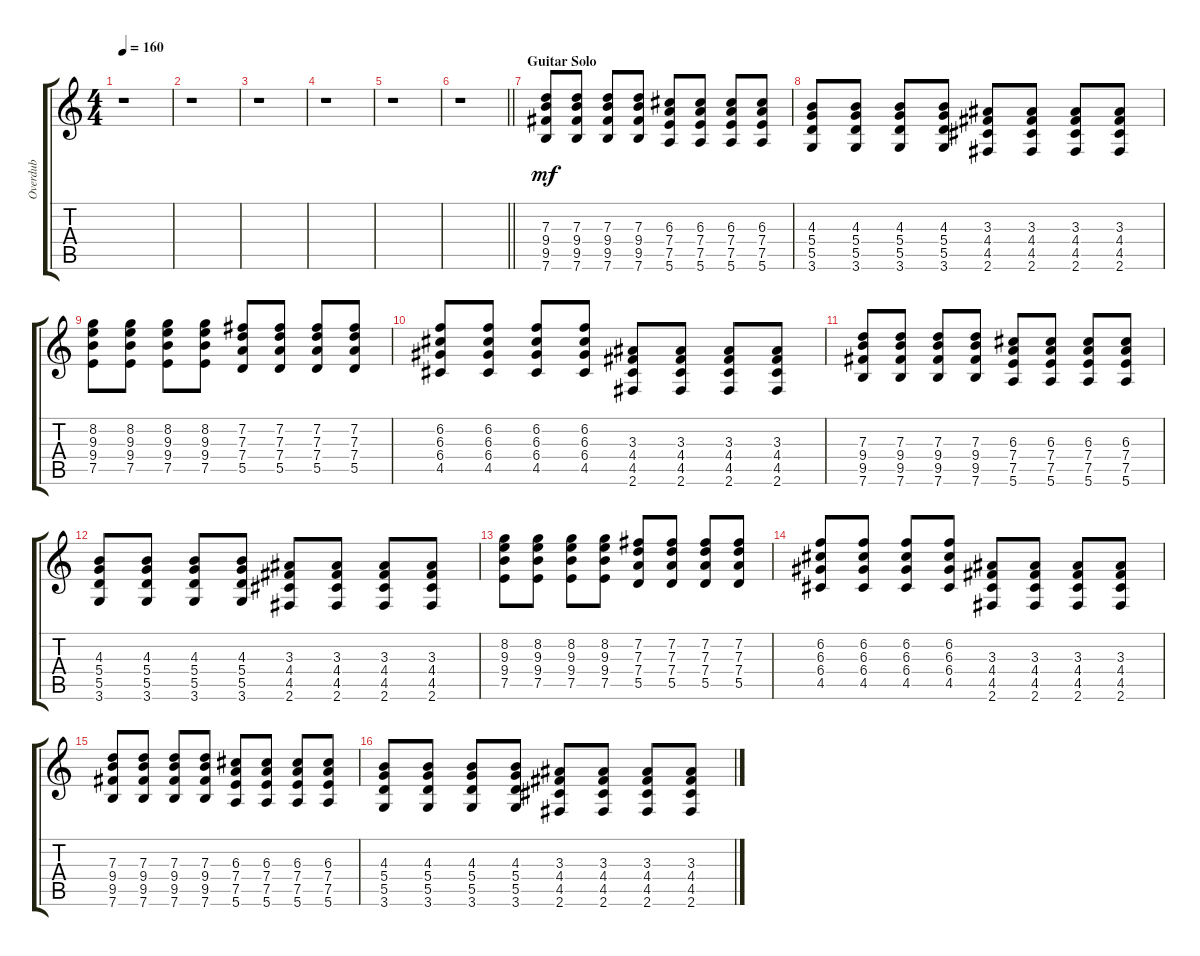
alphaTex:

\track ("Overdub" "Overdub") {instrument distortionguitar}
\staff {score tabs}
\tuning (E4 B3 G3 D3 A2 E2) {hide}
\ts (4 4)
\tempo 160
\clef g2
\ks c
r.1{dy mf} |
r.1 |
r.1 |
r.1 |
r.1 |
\barLineRight lightlight
r.1 |
\section ("" "Guitar Solo")
(7.3 9.4 9.5 7.6).8 (7.3 9.4 9.5 7.6).8 (7.3 9.4 9.5 7.6).8 (7.3 9.4 9.5 7.6).8 (6.3 7.4 7.5 5.6).8 (6.3 7.4 7.5 5.6).8 (6.3 7.4 7.5 5.6).8 (6.3 7.4 7.5 5.6).8 |
(4.3 5.4 5.5 3.6).8 (4.3 5.4 5.5 3.6).8 (4.3 5.4 5.5 3.6).8 (4.3 5.4 5.5 3.6).8 (3.3 4.4 4.5 2.6).8 (3.3 4.4 4.5 2.6).8 (3.3 4.4 4.5 2.6).8 (3.3 4.4 4.5 2.6).8 |
(8.2 9.3 9.4 7.5).8 (8.2 9.3 9.4 7.5).8 (8.2 9.3 9.4 7.5).8 (8.2 9.3 9.4 7.5).8 (7.2 7.3 7.4 5.5).8 (7.2 7.3 7.4 5.5).8 (7.2 7.3 7.4 5.5).8 (7.2 7.3 7.4 5.5).8 |
(6.2 6.3 6.4 4.5).8 (6.2 6.3 6.4 4.5).8 (6.2 6.3 6.4 4.5).8 (6.2 6.3 6.4 4.5).8 (3.3 4.4 4.5 2.6).8 (3.3 4.4 4.5 2.6).8 (3.3 4.4 4.5 2.6).8 (3.3 4.4 4.5 2.6).8 |
(7.3 9.4 9.5 7.6).8 (7.3 9.4 9.5 7.6).8 (7.3 9.4 9.5 7.6).8 (7.3 9.4 9.5 7.6).8 (6.3 7.4 7.5 5.6).8 (6.3 7.4 7.5 5.6).8 (6.3 7.4 7.5 5.6).8 (6.3 7.4 7.5 5.6).8 |
(4.3 5.4 5.5 3.6).8 (4.3 5.4 5.5 3.6).8 (4.3 5.4 5.5 3.6).8 (4.3 5.4 5.5 3.6).8 (3.3 4.4 4.5 2.6).8 (3.3 4.4 4.5 2.6).8 (3.3 4.4 4.5 2.6).8 (3.3 4.4 4.5 2.6).8 |
(8.2 9.3 9.4 7.5).8 (8.2 9.3 9.4 7.5).8 (8.2 9.3 9.4 7.5).8 (8.2 9.3 9.4 7.5).8 (7.2 7.3 7.4 5.5).8 (7.2 7.3 7.4 5.5).8 (7.2 7.3 7.4 5.5).8 (7.2 7.3 7.4 5.5).8 |
(6.2 6.3 6.4 4.5).8 (6.2 6.3 6.4 4.5).8 (6.2 6.3 6.4 4.5).8 (6.2 6.3 6.4 4.5).8 (3.3 4.4 4.5 2.6).8 (3.3 4.4 4.5 2.6).8 (3.3 4.4 4.5 2.6).8 (3.3 4.4 4.5 2.6).8 |
(7.3 9.4 9.5 7.6).8 (7.3 9.4 9.5 7.6).8 (7.3 9.4 9.5 7.6).8 (7.3 9.4 9.5 7.6).8 (6.3 7.4 7.5 5.6).8 (6.3 7.4 7.5 5.6).8 (6.3 7.4 7.5 5.6).8 (6.3 7.4 7.5 5.6).8 |
(4.3 5.4 5.5 3.6).8 (4.3 5.4 5.5 3.6).8 (4.3 5.4 5.5 3.6).8 (4.3 5.4 5.5 3.6).8 (3.3 4.4 4.5 2.6).8 (3.3 4.4 4.5 2.6).8 (3.3 4.4 4.5 2.6).8 (3.3 4.4 4.5 2.6).8
